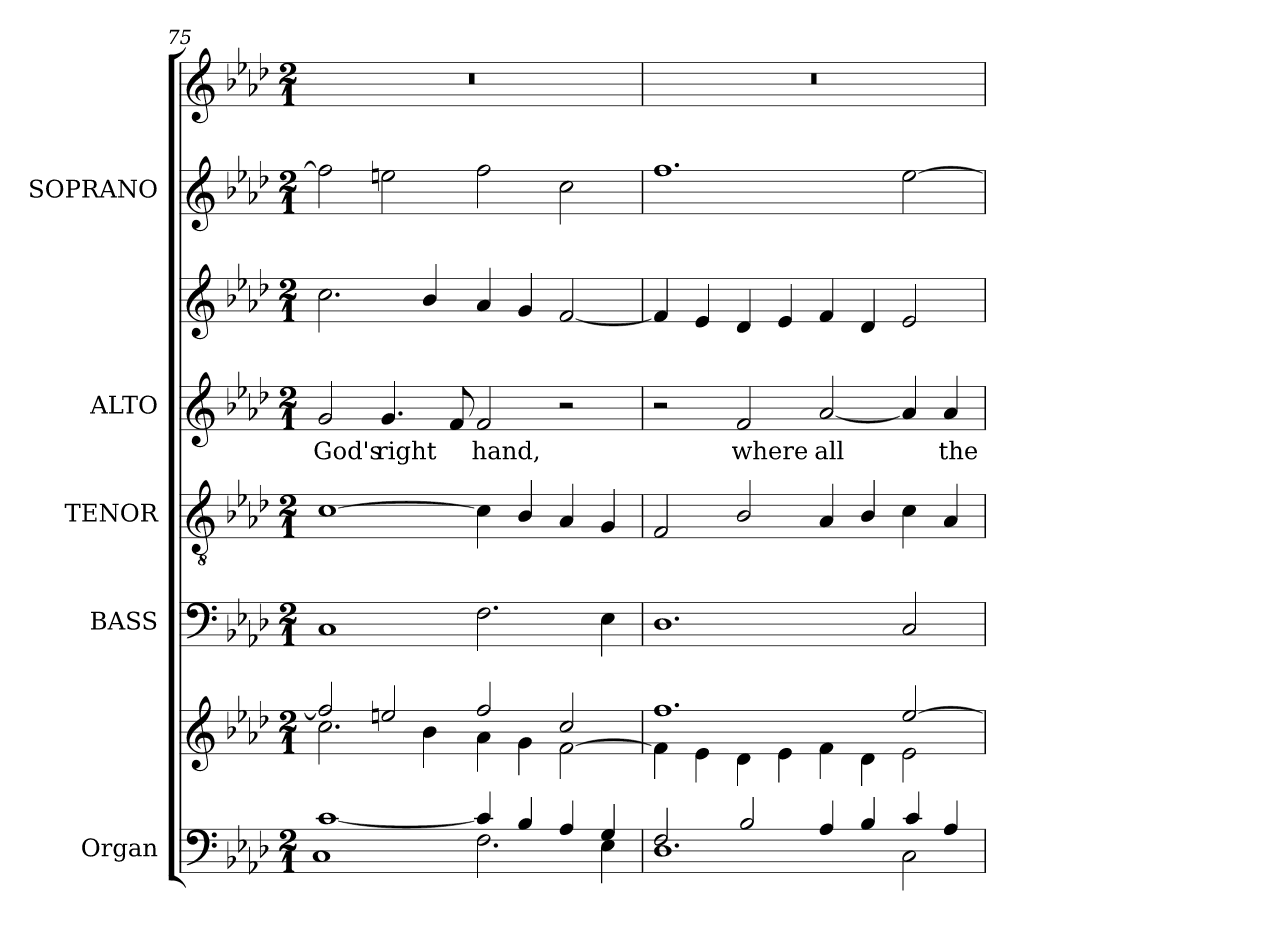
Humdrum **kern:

**kern	**kern	**kern	**kern	**kern	**text	**kern	**kern	**kern
*part5	*part5	*part4	*part3	*part2	*part2	*part2	*part1	*part1
*staff8	*staff7	*staff6	*staff5	*staff4	*staff4	*staff3	*staff2	*staff1
*I"Organ	*	*I"BASS	*I"TENOR	*I"ALTO	*	*	*I"SOPRANO	*
*I'Org.	*	*I'B.	*I'T.	*I'A.	*	*	*I'S.	*
*clefF4	*clefG2	*clefF4	*clefGv2	*clefG2	*	*clefG2	*clefG2	*clefG2
*	*	*	*ITrd7c12	*	*	*	*	*
*k[b-e-a-d-]	*k[b-e-a-d-]	*k[b-e-a-d-]	*k[b-e-a-d-]	*k[b-e-a-d-]	*	*k[b-e-a-d-]	*k[b-e-a-d-]	*k[b-e-a-d-]
*A-:	*A-:	*A-:	*A-:	*A-:	*	*A-:	*A-:	*A-:
*M2/1	*M2/1	*M2/1	*M2/1	*M2/1	*	*M2/1	*M2/1	*M2/1
=75	=75	=75	=75	=75	=75	=75	=75	=75
*^	*^	*	*	*	*	*	*	*
*	*^	*	*	*	*	*	*	*	*	*
!	!	!	!	!LO:N:vis=1	!	!	!	!	!	!	!
*	*	*	*	*^	*	*	*	*	*	*	*
!	!	!	!	!	!	!	!	!	!LO:LY:b:color=#000000	!	!	!LO:N:vis=1
2ryy	[1ci	1Ci	2ffi/]	0ryy	2.cci\	1Ci	[1Ci	2gi/	God's	2.cci\	2ffi\]	0r
!	!	!	!	!	!	!	!	!	!LO:LY:b:color=#000000	!	!	!
4.ryy	.	.	2eeni/	.	.	.	.	4.gi/	right	.	2eeni\	.
.	.	.	.	.	4b-i\	.	.	.	.	4b-i/	.	.
8ryy	.	.	.	.	.	.	.	8fi/	.	.	.	.
!	!	!	!	!	!	!	!	!	!LO:LY:b:color=#000000	!	!	!
2ryy	4ci/]	2.Fi\	2ffi/	.	4a-i\	2.Fi\	4Ci\]	2fi/	hand,	4a-i/	2ffi\	.
.	4B-i/	.	.	.	4gi\	.	4BB-i/	.	.	4gi/	.	.
2ryy	4A-i/	.	2cci/	.	[2fi\	.	4AA-i/	2r	.	[2fi/	2cci\	.
.	4Gi/	4E-i\	.	.	.	4E-i\	4GGi/	.	.	.	.	.
=76	=76	=76	=76	=76	=76	=76	=76	=76	=76	=76	=76	=76
!	!	!	!	!LO:N:vis=1	!	!	!	!	!	!	!	!LO:N:vis=1
2ryy	2Fi/	1.D-i	1.ffi	0ryy	4fi\]	1.D-i	2FFi/	2r	.	4fi/]	1.ffi	0r
.	.	.	.	.	4e-i\	.	.	.	.	4e-i/	.	.
!	!	!	!	!	!	!	!	!	!LO:LY:b:color=#000000	!	!	!
2fi\yy	2B-i/	.	.	.	4d-i\	.	2BB-i/	2fi/	where	4d-i/	.	.
.	.	.	.	.	4e-i\	.	.	.	.	4e-i/	.	.
!	!	!	!	!	!	!	!	!	!LO:LY:b:color=#000000	!	!	!
[2a-i\yy	4A-i/	.	.	.	4fi\	.	4AA-i/	[2a-i/	all	4fi/	.	.
.	4B-i/	.	.	.	4d-i\	.	4BB-i/	.	.	4d-i/	.	.
4a-i\yy]	4ci/	2Ci\	[2ee-i/	.	2e-i\	2Ci/	4Ci\	4a-i/]	.	2e-i/	[2ee-i\	.
!	!	!	!	!	!	!	!	!	!LO:LY:b:color=#000000	!	!	!
4a-i\yy	4A-i/	.	.	.	.	.	4AA-i/	4a-i/	the	.	.	.
*v	*v	*v	*	*	*	*	*	*	*	*	*	*
*	*v	*v	*v	*	*	*	*	*	*	*
=	=	=	=	=	=	=	=	=
*-	*-	*-	*-	*-	*-	*-	*-	*-
